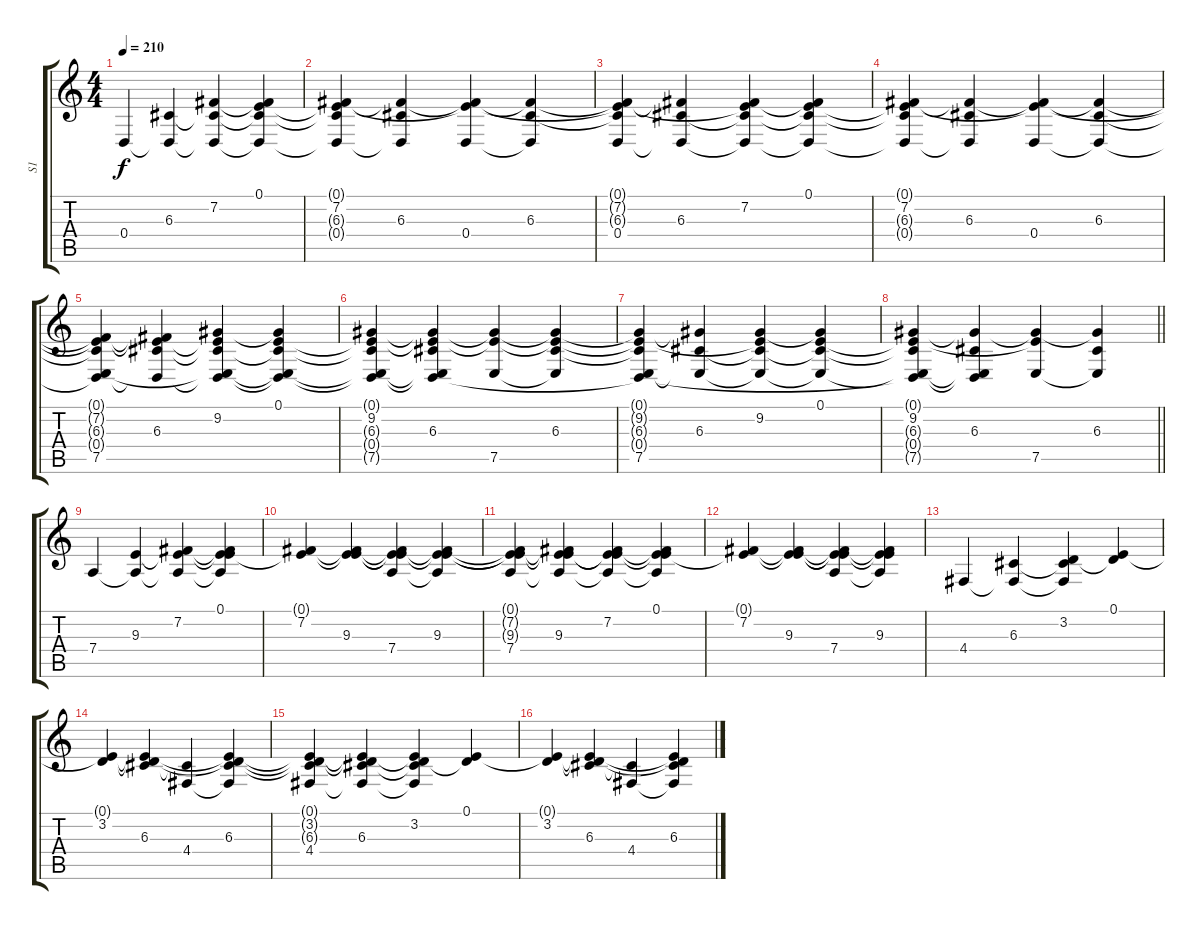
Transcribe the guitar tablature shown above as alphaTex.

\track ("S1" "S1") {instrument pad2warm}
\staff {score tabs}
\tuning (E4 B3 G3 D3 A2 D2) {hide}
\ts (4 4)
\tempo 210
\clef g2
\ks c
0.4.4{dy f} (6.3 0.4{t}).4 (7.2 6.3{t} 0.4{t}).4 (0.1 7.2{t} 6.3{t} 0.4{t}).4 |
(0.1{t} 7.2 6.3{t} 0.4{t}).4 (7.2{t} 6.3 0.4{t}).4 (0.1{t} 7.2{t} 0.4).4 (7.2{t} 6.3 0.4{t}).4 |
(0.1{t} 7.2{t} 6.3{t} 0.4).4 (7.2{t} 6.3 0.4{t}).4 (0.1{t} 7.2 6.3{t} 0.4{t}).4 (0.1 7.2{t} 6.3{t} 0.4{t}).4 |
(0.1{t} 7.2 6.3{t} 0.4{t}).4 (7.2{t} 6.3 0.4{t}).4 (0.1{t} 7.2{t} 0.4).4 (7.2{t} 6.3 0.4{t}).4 |
(0.1{t} 7.2{t} 6.3{t} 0.4{t} 7.5).4 (0.1{t} 7.2{t} 6.3 0.4{t}).4 (0.1{t} 9.2 6.3{t} 0.4{t} 7.5{t}).4 (0.1 9.2{t} 6.3{t} 0.4{t} 7.5{t}).4 |
(0.1{t} 9.2 6.3{t} 0.4{t} 7.5{t}).4 (0.1{t} 9.2{t} 6.3 0.4{t} 7.5{t}).4 (0.1{t} 9.2{t} 7.5).4 (0.1{t} 9.2{t} 6.3 7.5{t}).4 |
(0.1{t} 9.2{t} 6.3{t} 0.4{t} 7.5).4 (9.2{t} 6.3 7.5{t}).4 (0.1{t} 9.2 6.3{t} 7.5{t}).4 (0.1 9.2{t} 6.3{t} 7.5{t}).4 |
\barLineRight lightlight
(0.1{t} 9.2 6.3{t} 0.4{t} 7.5{t}).4 (9.2{t} 6.3 0.4{t} 7.5{t}).4 (0.1{t} 9.2{t} 7.5).4 (9.2{t} 6.3 7.5{t}).4 |
\section ("" "")
7.4.4 (9.3 7.4{t}).4 (7.2 9.3{t} 7.4{t}).4 (0.1 7.2{t} 9.3{t} 7.4{t}).4 |
(0.1{t} 7.2).4 (0.1{t} 7.2{t} 9.3).4 (0.1{t} 7.2{t} 9.3{t} 7.4).4 (0.1{t} 7.2{t} 9.3 7.4{t}).4 |
(0.1{t} 7.2{t} 9.3{t} 7.4).4 (0.1{t} 7.2{t} 9.3 7.4{t}).4 (0.1{t} 7.2 9.3{t} 7.4{t}).4 (0.1 7.2{t} 9.3{t} 7.4{t}).4 |
(0.1{t} 7.2).4 (0.1{t} 7.2{t} 9.3).4 (0.1{t} 7.2{t} 9.3{t} 7.4).4 (0.1{t} 7.2{t} 9.3 7.4{t}).4 |
4.4.4 (6.3 4.4{t}).4 (3.2 6.3{t} 4.4{t}).4 (0.1 3.2{t}).4 |
(0.1{t} 3.2).4 (0.1{t} 3.2{t} 6.3).4 (6.3{t} 4.4).4 (0.1{t} 3.2{t} 6.3 4.4{t}).4 |
(0.1{t} 3.2{t} 6.3{t} 4.4).4 (0.1{t} 3.2{t} 6.3 4.4{t}).4 (0.1{t} 3.2 6.3{t} 4.4{t}).4 (0.1 3.2{t}).4 |
(0.1{t} 3.2).4 (0.1{t} 3.2{t} 6.3).4 (6.3{t} 4.4).4 (0.1{t} 3.2{t} 6.3 4.4{t}).4
